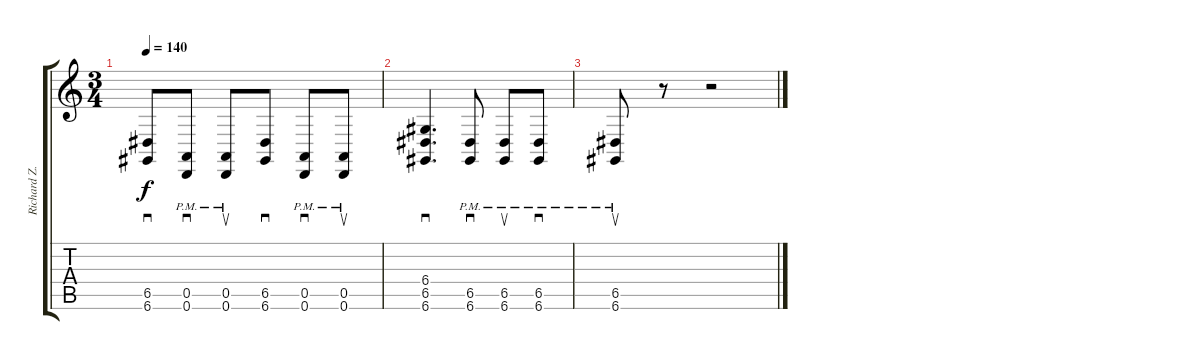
\track ("Richard Z. Kruspe" "Richard Z.") {instrument electricgrandpiano}
\staff {score tabs}
\tuning (E4 B3 G3 D3 A2 D2) {hide}
\ts (3 4)
\tempo 140
\clef g2
\ks c
(6.5 6.6).8{sd dy f} (0.5{pm} 0.6{pm}).8{sd} (0.5{pm} 0.6{pm}).8{su} (6.5 6.6).8{sd} (0.5{pm} 0.6{pm}).8{sd} (0.5{pm} 0.6{pm}).8{su} |
(6.4 6.5 6.6).4{d sd} (6.5{pm} 6.6{pm}).8{sd} (6.5{pm} 6.6{pm}).8{su} (6.5{pm} 6.6{pm}).8{sd} |
(6.5{pm} 6.6{pm}).8{su} r.8 r.2
